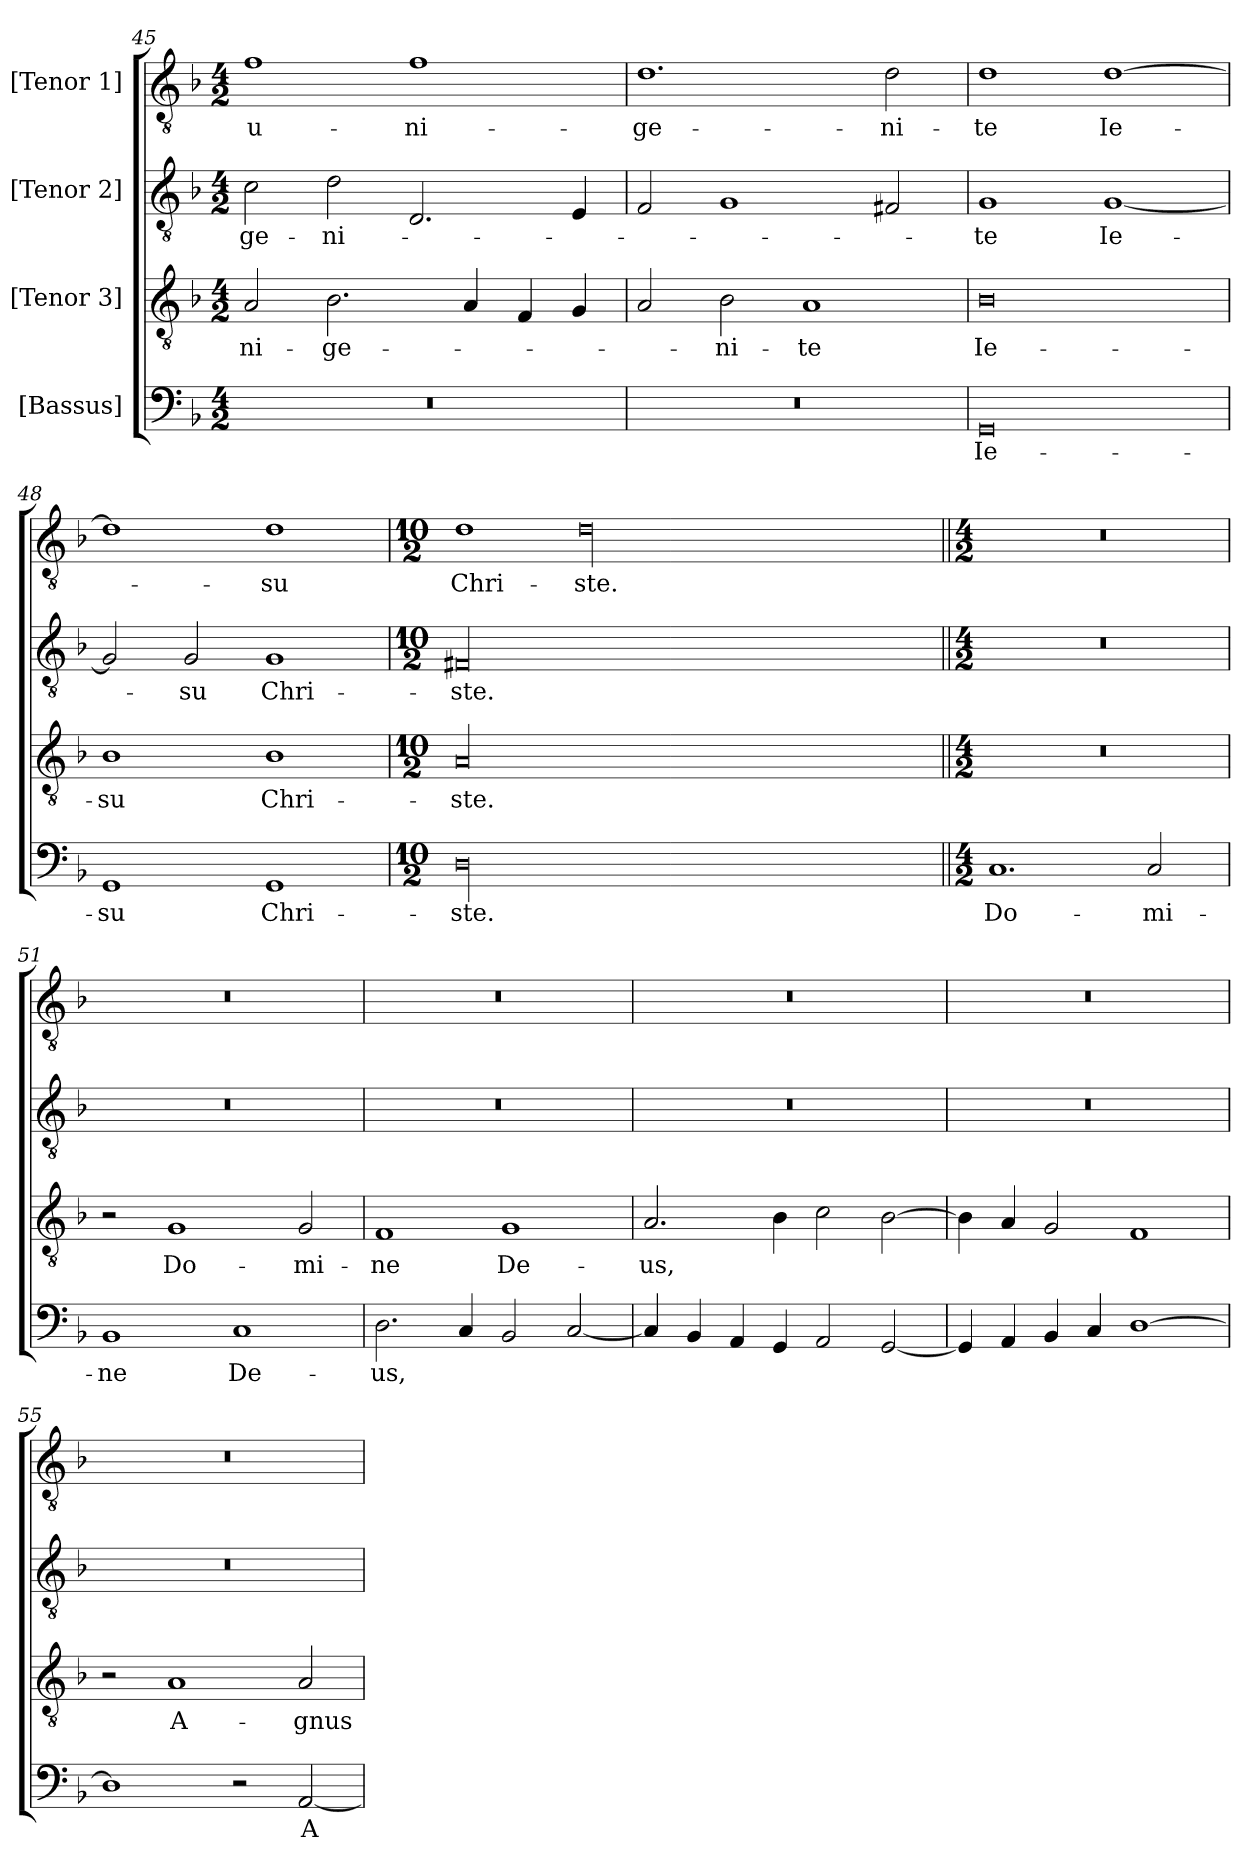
**kern	**text	**kern	**text	**kern	**text	**kern	**text
*part4	*part4	*part3	*part3	*part2	*part2	*part1	*part1
*staff4	*staff4	*staff3	*staff3	*staff2	*staff2	*staff1	*staff1
*I"[Bassus]	*	*I"[Tenor 3]	*	*I"[Tenor 2]	*	*I"[Tenor 1]	*
*clefF4	*	*clefGv2	*	*clefGv2	*	*clefGv2	*
*k[b-]	*	*k[b-]	*	*k[b-]	*	*k[b-]	*
*M4/2	*	*M4/2	*	*M4/2	*	*M4/2	*
=45	=45	=45	=45	=45	=45	=45	=45
0r	.	2A/	-ni-	2c\	-ge-	1f\	u-
.	.	2.B-\	-ge-	2d\	-ni-	.	.
.	.	.	.	2.D/	.	1f\	-ni-
.	.	4A/	.	.	.	.	.
.	.	4F/	.	.	.	.	.
.	.	4G/	.	4E/	.	.	.
=46	=46	=46	=46	=46	=46	=46	=46
0r	.	2A/	.	2F/	.	1.d\	-ge-
.	.	2B-\	-ni-	1G/	.	.	.
.	.	1A/	-te	.	.	.	.
.	.	.	.	2F#X/	.	2d\	-ni-
=47	=47	=47	=47	=47	=47	=47	=47
0GG/	Ie-	0B-\	Ie-	1G/	-te	1d\	-te
.	.	.	.	[1G/	Ie-	[1d\	Ie-
=48	=48	=48	=48	=48	=48	=48	=48
1GG/	-su	1B-\	-su	2G/]	.	1d\]	.
.	.	.	.	2G/	-su	.	.
1GG/	Chri-	1B-\	Chri-	1G/	Chri-	1d\	-su
=49	=49	=49	=49	=49	=49	=49	=49
*M10/2	*	*M10/2	*	*M10/2	*	*M10/2	*
00D\	-ste.	00A/	-ste.	00F#X/	-ste.	1d\	Chri-
.	.	.	.	.	.	00d\	-ste.
1ryy	.	1ryy	.	1ryy	.	.	.
=50||	=50||	=50||	=50||	=50||	=50||	=50||	=50||
*M4/2	*	*M4/2	*	*M4/2	*	*M4/2	*
1.C/	Do-	0r	.	0r	.	0r	.
2C/	-mi-	.	.	.	.	.	.
=51	=51	=51	=51	=51	=51	=51	=51
1BB-/	-ne	2r	.	0r	.	0r	.
.	.	1G/	Do-	.	.	.	.
1C/	De-	.	.	.	.	.	.
.	.	2G/	-mi-	.	.	.	.
=52	=52	=52	=52	=52	=52	=52	=52
2.D\	-us,	1F/	-ne	0r	.	0r	.
4C/	.	.	.	.	.	.	.
2BB-/	.	1G/	De-	.	.	.	.
[2C/	.	.	.	.	.	.	.
=53	=53	=53	=53	=53	=53	=53	=53
4C/]	.	2.A/	-us,	0r	.	0r	.
4BB-/	.	.	.	.	.	.	.
4AA/	.	.	.	.	.	.	.
4GG/	.	4B-\	.	.	.	.	.
2AA/	.	2c\	.	.	.	.	.
[2GG/	.	[2B-\	.	.	.	.	.
=54	=54	=54	=54	=54	=54	=54	=54
4GG/]	.	4B-\]	.	0r	.	0r	.
4AA/	.	4A/	.	.	.	.	.
4BB-/	.	2G/	.	.	.	.	.
4C/	.	.	.	.	.	.	.
[1D\	.	1F/	.	.	.	.	.
=55	=55	=55	=55	=55	=55	=55	=55
1D\]	.	2r	.	0r	.	0r	.
.	.	1A/	A-	.	.	.	.
2r	.	.	.	.	.	.	.
[2AA/	A-	2A/	-gnus	.	.	.	.
=	=	=	=	=	=	=	=
*-	*-	*-	*-	*-	*-	*-	*-
